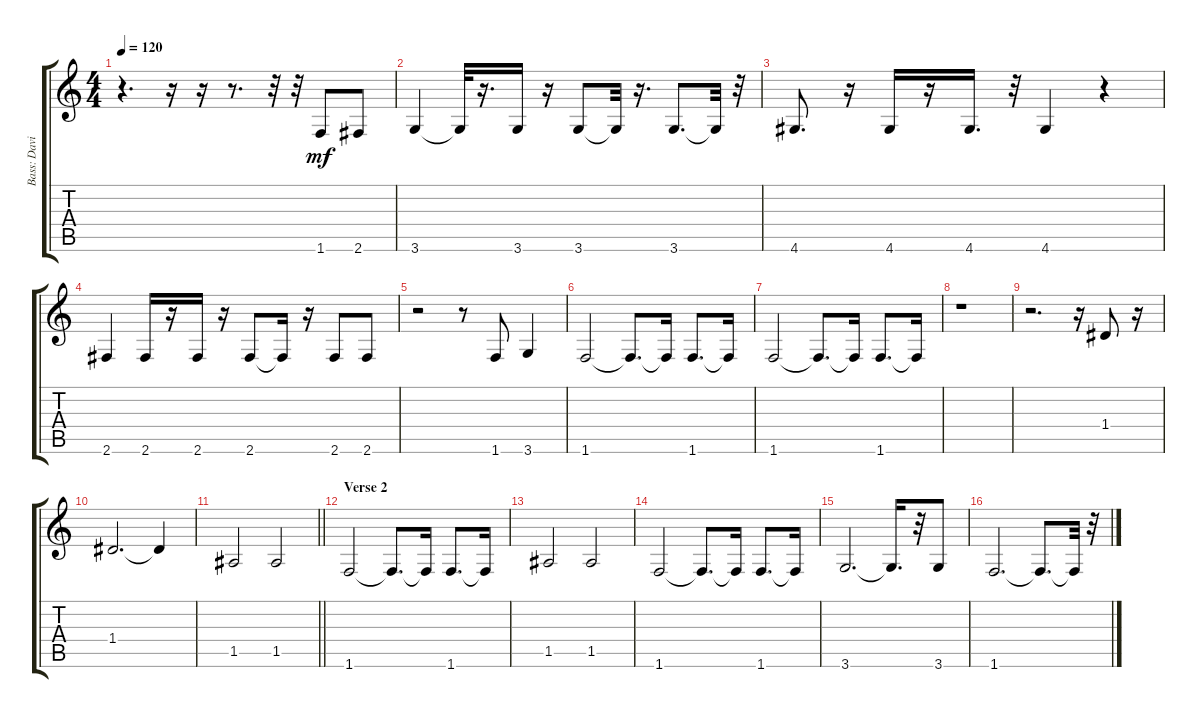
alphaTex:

\track ("Bass: David Gates" "Bass: Davi") {instrument electricbassfinger}
\staff {score tabs}
\tuning (E4 B3 G3 D3 A2 E2) {hide}
\ts (4 4)
\tempo 120
\clef g2
\ks c
r.4{d dy mf} r.16 r.16 r.8{d} r.32 r.32 1.6.8 2.6.8 |
3.6.4 3.6{t}.32 r.16{d} 3.6.16 r.16 3.6.8 3.6{t}.32 r.16{d} 3.6.8{d} 3.6{t}.32 r.32 |
4.6.8{d} r.16 4.6.16 r.16 4.6.16{d} r.32 4.6.4 r.4 |
2.6.4 2.6.16 r.16 2.6.16 r.16 2.6.8 2.6{t}.16 r.16 2.6.8 2.6.8 |
r.2 r.8 1.6.8 3.6.4 |
1.6.2 1.6{t}.8{d} 1.6{t}.16 1.6.8{d} 1.6{t}.16 |
1.6.2 1.6{t}.8{d} 1.6{t}.16 1.6.8{d} 1.6{t}.16 |
r.1 |
r.2{d} r.16 1.4.8 r.16 |
1.4.2{d} 1.4{t}.4 |
\barLineRight lightlight
1.5.2 1.5.2 |
\section ("" "Verse 2")
1.6.2 1.6{t}.8{d} 1.6{t}.16 1.6.8{d} 1.6{t}.16 |
1.5.2 1.5.2 |
1.6.2 1.6{t}.8{d} 1.6{t}.16 1.6.8{d} 1.6{t}.16 |
3.6.2{d} 3.6{t}.16{d} r.32 3.6.8 |
1.6.2{d} 1.6{t}.8{d} 1.6{t}.32 r.32
